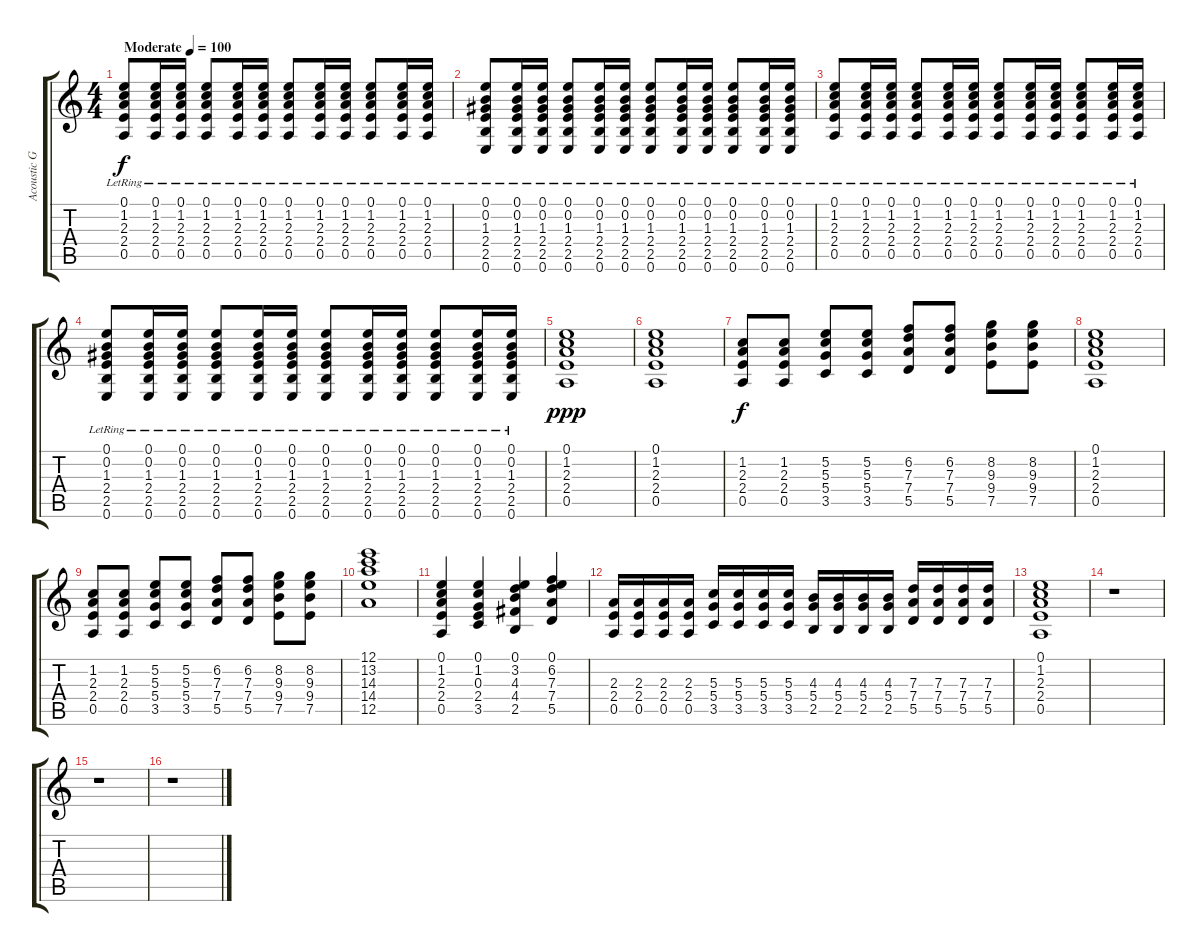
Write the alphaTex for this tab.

\track ("Acoustic Guitar" "Acoustic G") {instrument acousticguitarsteel}
\staff {score tabs}
\tuning (E4 B3 G3 D3 A2 E2) {hide}
\ts (4 4)
\tempo (100 "Moderate")
\clef g2
\ks c
(0.1{lr} 1.2{lr} 2.3{lr} 2.4{lr} 0.5{lr}).8{dy f instrument acousticguitarsteel} (0.1{lr} 1.2{lr} 2.3{lr} 2.4{lr} 0.5{lr}).16 (0.1{lr} 1.2{lr} 2.3{lr} 2.4{lr} 0.5{lr}).16 (0.1{lr} 1.2{lr} 2.3{lr} 2.4{lr} 0.5{lr}).8 (0.1{lr} 1.2{lr} 2.3{lr} 2.4{lr} 0.5{lr}).16 (0.1{lr} 1.2{lr} 2.3{lr} 2.4{lr} 0.5{lr}).16 (0.1{lr} 1.2{lr} 2.3{lr} 2.4{lr} 0.5{lr}).8 (0.1{lr} 1.2{lr} 2.3{lr} 2.4{lr} 0.5{lr}).16 (0.1{lr} 1.2{lr} 2.3{lr} 2.4{lr} 0.5{lr}).16 (0.1{lr} 1.2{lr} 2.3{lr} 2.4{lr} 0.5{lr}).8 (0.1{lr} 1.2{lr} 2.3{lr} 2.4{lr} 0.5{lr}).16 (0.1{lr} 1.2{lr} 2.3{lr} 2.4{lr} 0.5{lr}).16 |
(0.1{lr} 0.2{lr} 1.3{lr} 2.4{lr} 2.5{lr} 0.6{lr}).8 (0.1{lr} 0.2{lr} 1.3{lr} 2.4{lr} 2.5{lr} 0.6{lr}).16 (0.1{lr} 0.2{lr} 1.3{lr} 2.4{lr} 2.5{lr} 0.6{lr}).16 (0.1{lr} 0.2{lr} 1.3{lr} 2.4{lr} 2.5{lr} 0.6{lr}).8 (0.1{lr} 0.2{lr} 1.3{lr} 2.4{lr} 2.5{lr} 0.6{lr}).16 (0.1{lr} 0.2{lr} 1.3{lr} 2.4{lr} 2.5{lr} 0.6{lr}).16 (0.1{lr} 0.2{lr} 1.3{lr} 2.4{lr} 2.5{lr} 0.6{lr}).8 (0.1{lr} 0.2{lr} 1.3{lr} 2.4{lr} 2.5{lr} 0.6{lr}).16 (0.1{lr} 0.2{lr} 1.3{lr} 2.4{lr} 2.5{lr} 0.6{lr}).16 (0.1{lr} 0.2{lr} 1.3{lr} 2.4{lr} 2.5{lr} 0.6{lr}).8 (0.1{lr} 0.2{lr} 1.3{lr} 2.4{lr} 2.5{lr} 0.6{lr}).16 (0.1{lr} 0.2{lr} 1.3{lr} 2.4{lr} 2.5{lr} 0.6{lr}).16 |
(0.1{lr} 1.2{lr} 2.3{lr} 2.4{lr} 0.5{lr}).8 (0.1{lr} 1.2{lr} 2.3{lr} 2.4{lr} 0.5{lr}).16 (0.1{lr} 1.2{lr} 2.3{lr} 2.4{lr} 0.5{lr}).16 (0.1{lr} 1.2{lr} 2.3{lr} 2.4{lr} 0.5{lr}).8 (0.1{lr} 1.2{lr} 2.3{lr} 2.4{lr} 0.5{lr}).16 (0.1{lr} 1.2{lr} 2.3{lr} 2.4{lr} 0.5{lr}).16 (0.1{lr} 1.2{lr} 2.3{lr} 2.4{lr} 0.5{lr}).8 (0.1{lr} 1.2{lr} 2.3{lr} 2.4{lr} 0.5{lr}).16 (0.1{lr} 1.2{lr} 2.3{lr} 2.4{lr} 0.5{lr}).16 (0.1{lr} 1.2{lr} 2.3{lr} 2.4{lr} 0.5{lr}).8 (0.1{lr} 1.2{lr} 2.3{lr} 2.4{lr} 0.5{lr}).16 (0.1{lr} 1.2{lr} 2.3{lr} 2.4{lr} 0.5{lr}).16 |
(0.1{lr} 0.2{lr} 1.3{lr} 2.4{lr} 2.5{lr} 0.6{lr}).8 (0.1{lr} 0.2{lr} 1.3{lr} 2.4{lr} 2.5{lr} 0.6{lr}).16 (0.1{lr} 0.2{lr} 1.3{lr} 2.4{lr} 2.5{lr} 0.6{lr}).16 (0.1{lr} 0.2{lr} 1.3{lr} 2.4{lr} 2.5{lr} 0.6{lr}).8 (0.1{lr} 0.2{lr} 1.3{lr} 2.4{lr} 2.5{lr} 0.6{lr}).16 (0.1{lr} 0.2{lr} 1.3{lr} 2.4{lr} 2.5{lr} 0.6{lr}).16 (0.1{lr} 0.2{lr} 1.3{lr} 2.4{lr} 2.5{lr} 0.6{lr}).8 (0.1{lr} 0.2{lr} 1.3{lr} 2.4{lr} 2.5{lr} 0.6{lr}).16 (0.1{lr} 0.2{lr} 1.3{lr} 2.4{lr} 2.5{lr} 0.6{lr}).16 (0.1{lr} 0.2{lr} 1.3{lr} 2.4{lr} 2.5{lr} 0.6{lr}).8 (0.1{lr} 0.2{lr} 1.3{lr} 2.4{lr} 2.5{lr} 0.6{lr}).16 (0.1{lr} 0.2{lr} 1.3{lr} 2.4{lr} 2.5{lr} 0.6{lr}).16 |
(0.1 1.2 2.3 2.4 0.5).1{dy ppp} |
(0.1 1.2 2.3 2.4 0.5).1 |
(1.2 2.3 2.4 0.5).8{dy f} (1.2 2.3 2.4 0.5).8 (5.2 5.3 5.4 3.5).8 (5.2 5.3 5.4 3.5).8 (6.2 7.3 7.4 5.5).8 (6.2 7.3 7.4 5.5).8 (8.2 9.3 9.4 7.5).8 (8.2 9.3 9.4 7.5).8 |
(0.1 1.2 2.3 2.4 0.5).1 |
(1.2 2.3 2.4 0.5).8 (1.2 2.3 2.4 0.5).8 (5.2 5.3 5.4 3.5).8 (5.2 5.3 5.4 3.5).8 (6.2 7.3 7.4 5.5).8 (6.2 7.3 7.4 5.5).8 (8.2 9.3 9.4 7.5).8 (8.2 9.3 9.4 7.5).8 |
(12.1 13.2 14.3 14.4 12.5).1 |
(0.1 1.2 2.3 2.4 0.5).4 (0.1 1.2 0.3 2.4 3.5).4 (0.1 3.2 4.3 4.4 2.5).4 (0.1 6.2 7.3 7.4 5.5).4 |
(2.3 2.4 0.5).16 (2.3 2.4 0.5).16 (2.3 2.4 0.5).16 (2.3 2.4 0.5).16 (5.3 5.4 3.5).16 (5.3 5.4 3.5).16 (5.3 5.4 3.5).16 (5.3 5.4 3.5).16 (4.3 5.4 2.5).16 (4.3 5.4 2.5).16 (4.3 5.4 2.5).16 (4.3 5.4 2.5).16 (7.3 7.4 5.5).16 (7.3 7.4 5.5).16 (7.3 7.4 5.5).16 (7.3 7.4 5.5).16 |
(0.1 1.2 2.3 2.4 0.5).1 |
r.1 |
r.1 |
r.1
